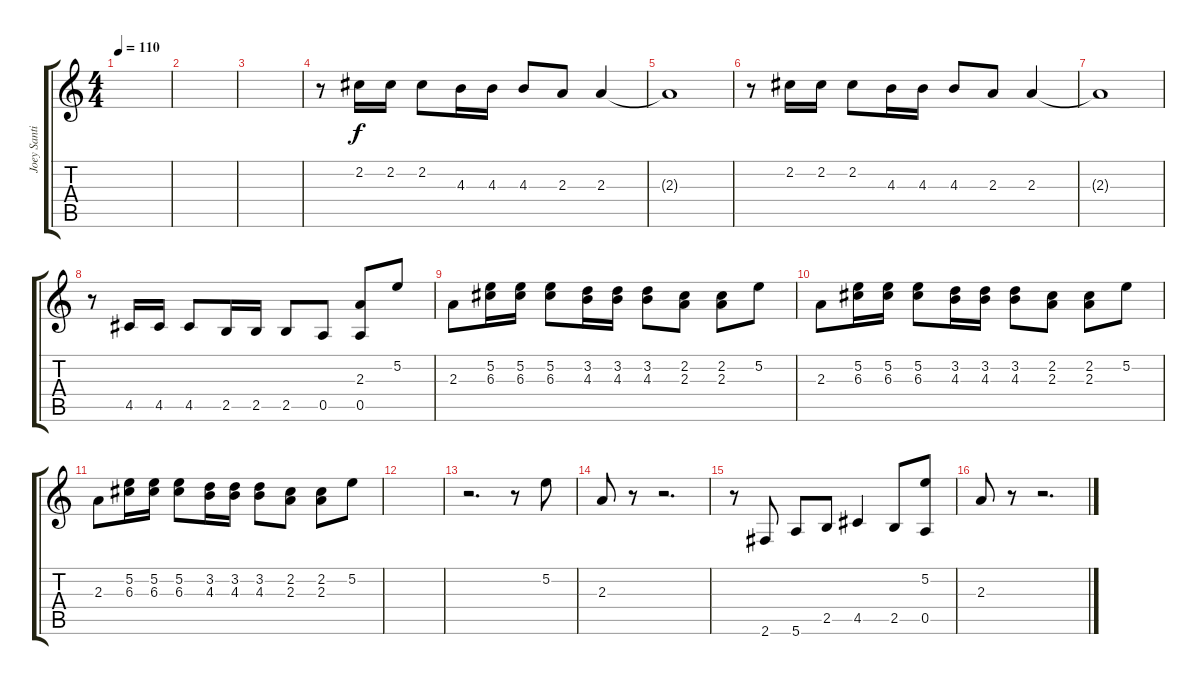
\track ("Joey Santiago" "Joey Santi") {instrument distortionguitar}
\staff {score tabs}
\tuning (E4 B3 G3 D3 A2 E2) {hide}
\ts (4 4)
\tempo 110
\clef g2
\ks c
|
|
|
r.8{volume 13} 2.2.16 2.2.16 2.2.8 4.3.16 4.3.16 4.3.8 2.3.8 2.3.4{volume 0} |
2.3{t}.1 |
r.8{volume 13} 2.2.16 2.2.16 2.2.8 4.3.16 4.3.16 4.3.8 2.3.8 2.3.4{volume 0} |
2.3{t}.1 |
r.8{volume 13} 4.5.16 4.5.16 4.5.8 2.5.16 2.5.16 2.5.8 0.5.8 (2.3 0.5).8 5.2.8 |
2.3.8 (5.2 6.3).16 (5.2 6.3).16 (5.2 6.3).8 (3.2 4.3).16 (3.2 4.3).16 (3.2 4.3).8 (2.2 2.3).8 (2.2 2.3).8 5.2.8 |
2.3.8 (5.2 6.3).16 (5.2 6.3).16 (5.2 6.3).8 (3.2 4.3).16 (3.2 4.3).16 (3.2 4.3).8 (2.2 2.3).8 (2.2 2.3).8 5.2.8 |
2.3.8 (5.2 6.3).16 (5.2 6.3).16 (5.2 6.3).8 (3.2 4.3).16 (3.2 4.3).16 (3.2 4.3).8 (2.2 2.3).8 (2.2 2.3).8 5.2.8 |
|
r.2{d} r.8 5.2.8 |
\section ("" "")
2.3.8 r.8 r.2{d} |
r.8 2.6.8 5.6.8 2.5.8 4.5.4 2.5.8 (5.2 0.5).8 |
2.3.8 r.8 r.2{d}
